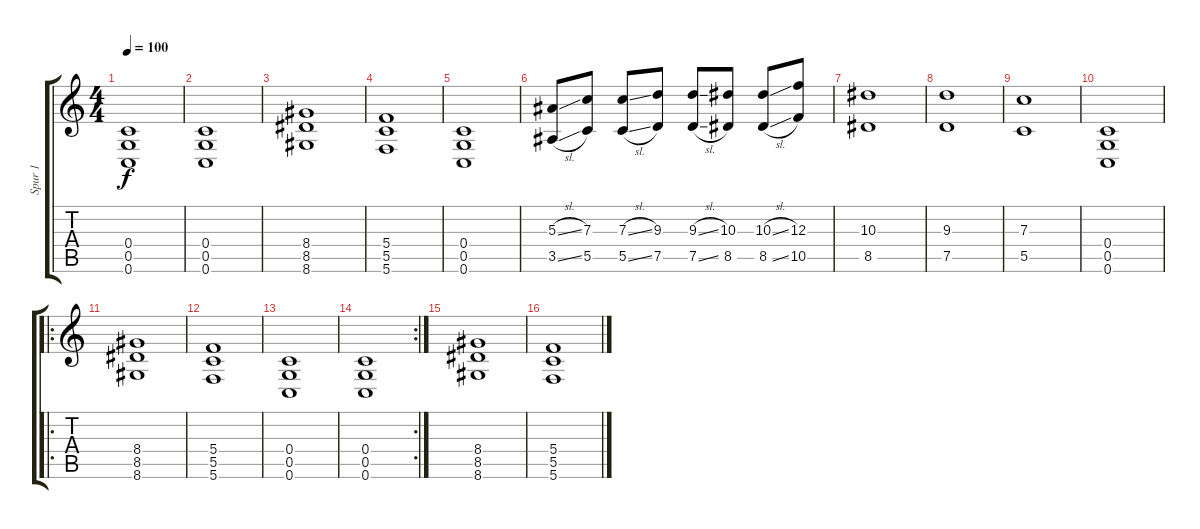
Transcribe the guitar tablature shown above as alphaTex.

\track ("Spur 1" "Spur 1") {instrument distortionguitar}
\staff {score tabs}
\tuning (D4 A3 F3 C3 G2 C2) {hide}
\ts (4 4)
\tempo 100
\clef g2
\ks c
(0.4 0.5 0.6).1{dy f} |
(0.4 0.5 0.6).1 |
(8.4 8.5 8.6).1 |
(5.4 5.5 5.6).1 |
(0.4 0.5 0.6).1 |
(5.3{sl} 3.5{sl}).8 (7.3 5.5).8 (7.3{sl} 5.5{sl}).8 (9.3 7.5).8 (9.3{sl} 7.5{sl}).8 (10.3 8.5).8 (10.3{sl} 8.5{sl}).8 (12.3 10.5).8 |
(10.3 8.5).1 |
(9.3 7.5).1 |
(7.3 5.5).1 |
(0.4 0.5 0.6).1 |
\ro
(8.4 8.5 8.6).1 |
(5.4 5.5 5.6).1 |
(0.4 0.5 0.6).1 |
\rc 2
(0.4 0.5 0.6).1 |
(8.4 8.5 8.6).1 |
(5.4 5.5 5.6).1
